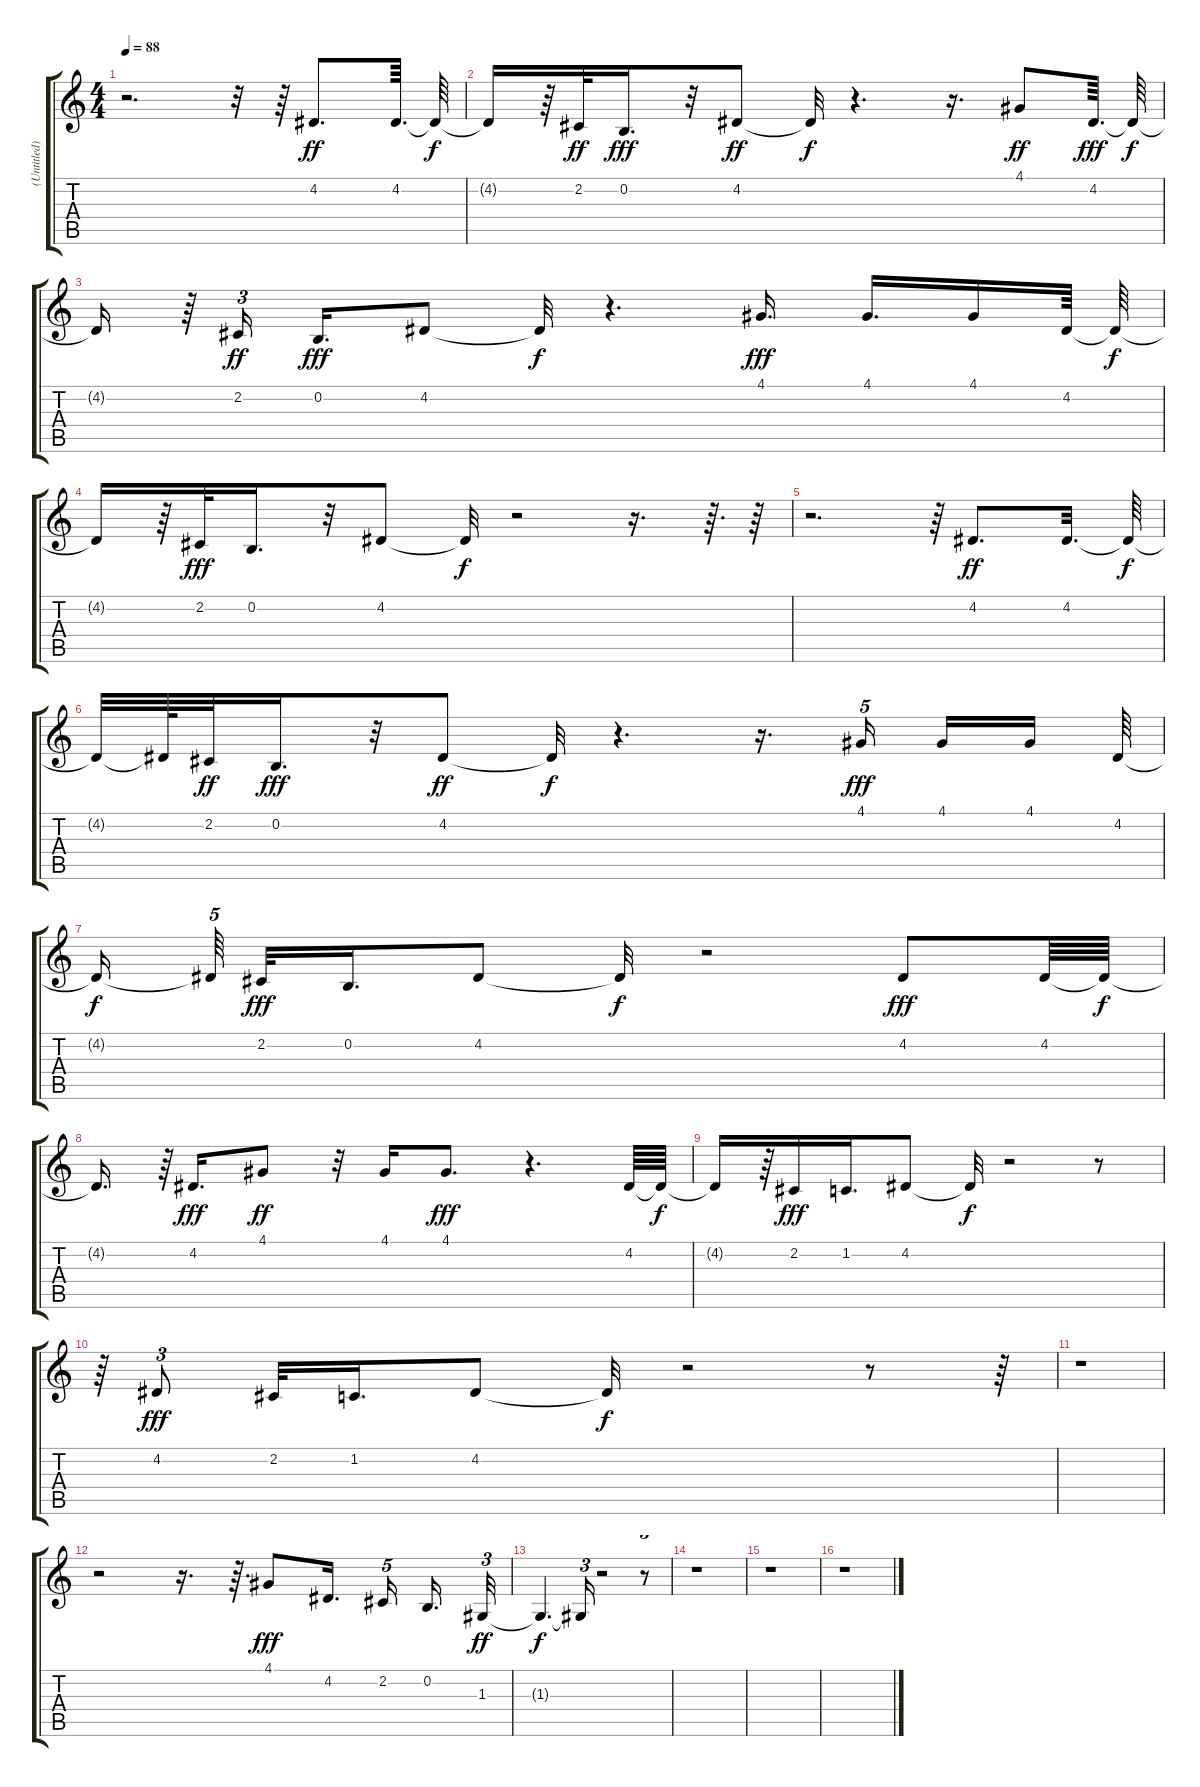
\track ("(Untitled)" "(Untitled)") {mute instrument lead2sawtooth}
\staff {score tabs}
\tuning (E4 B3 G3 D3 A2 E2) {hide}
\ts (4 4)
\tempo 88
\clef g2
\ks c
r.2{d dy ff} r.32 r.64 4.2.8{d} 4.2.64{d} 4.2{t}.64{dy f} |
4.2{t}.16 r.64 2.2.32{dy ff} 0.2.16{d dy fff} r.32 4.2.8{dy ff} 4.2{t}.32{dy f} r.4{d} r.16{d} 4.1.8{dy ff} 4.2.64{d dy fff} 4.2{t}.64{dy f} |
4.2{t}.16 r.64 2.2.16{tu (3 2) dy ff beam splitsecondary} 0.2.16{d dy fff} 4.2.8 4.2{t}.32{dy f} r.4{d} 4.1.16{d dy fff} 4.1.16{d} 4.1.16 4.2.64 4.2{t}.64{dy f} |
4.2{t}.16 r.64 2.2.32{dy fff} 0.2.16{d} r.32 4.2.8 4.2{t}.32{dy f} r.2 r.16{d} r.64{d} r.64 |
r.2{d} r.64 4.2.8{d dy ff} 4.2.32{d} 4.2{t}.64{dy f} |
4.2{t}.32 4.2{t}.64 2.2.32{dy ff} 0.2.16{d dy fff} r.32 4.2.8{dy ff} 4.2{t}.32{dy f} r.4{d} r.16{d} 4.1.16{tu (5 4) dy fff beam splitsecondary} 4.1.16 4.1.16 4.2.64 |
4.2{t}.16{dy f beam splitsecondary} 4.2{t}.64{tu (5 4) beam splitsecondary} 2.2.32{dy fff} 0.2.16{d} 4.2.8 4.2{t}.32{dy f} r.2 4.2.8{dy fff} 4.2.64 4.2{t}.64{dy f} |
4.2{t}.16{d} r.64{tu (5 4)} 4.2.16{d dy fff} 4.1.8{dy ff} r.32 4.1.16 4.1.8{d dy fff} r.4{d} 4.2.64{volume 14 balance 10} 4.2{t}.64{dy f} |
4.2{t}.16 r.64 2.2.16{dy fff} 1.2.16{d} 4.2.8 4.2{t}.32{dy f} r.2 r.8 |
r.64 4.2.8{tu (3 2) dy fff} 2.2.32 1.2.16{d} 4.2.8 4.2{t}.32{dy f} r.2 r.8 r.64 |
r.1 |
r.2 r.16{d} r.64{d} 4.1.8{dy fff volume 16 balance 8} 4.2.16{d} 2.2.16{tu (5 4) beam splitsecondary} 0.2.16{d} 1.3.32{tu (3 2) dy ff} |
1.3{t}.4{d dy f} 1.3{t}.16{tu (3 2)} r.2 r.8{tu (3 2)} |
r.1 |
r.1 |
r.1
